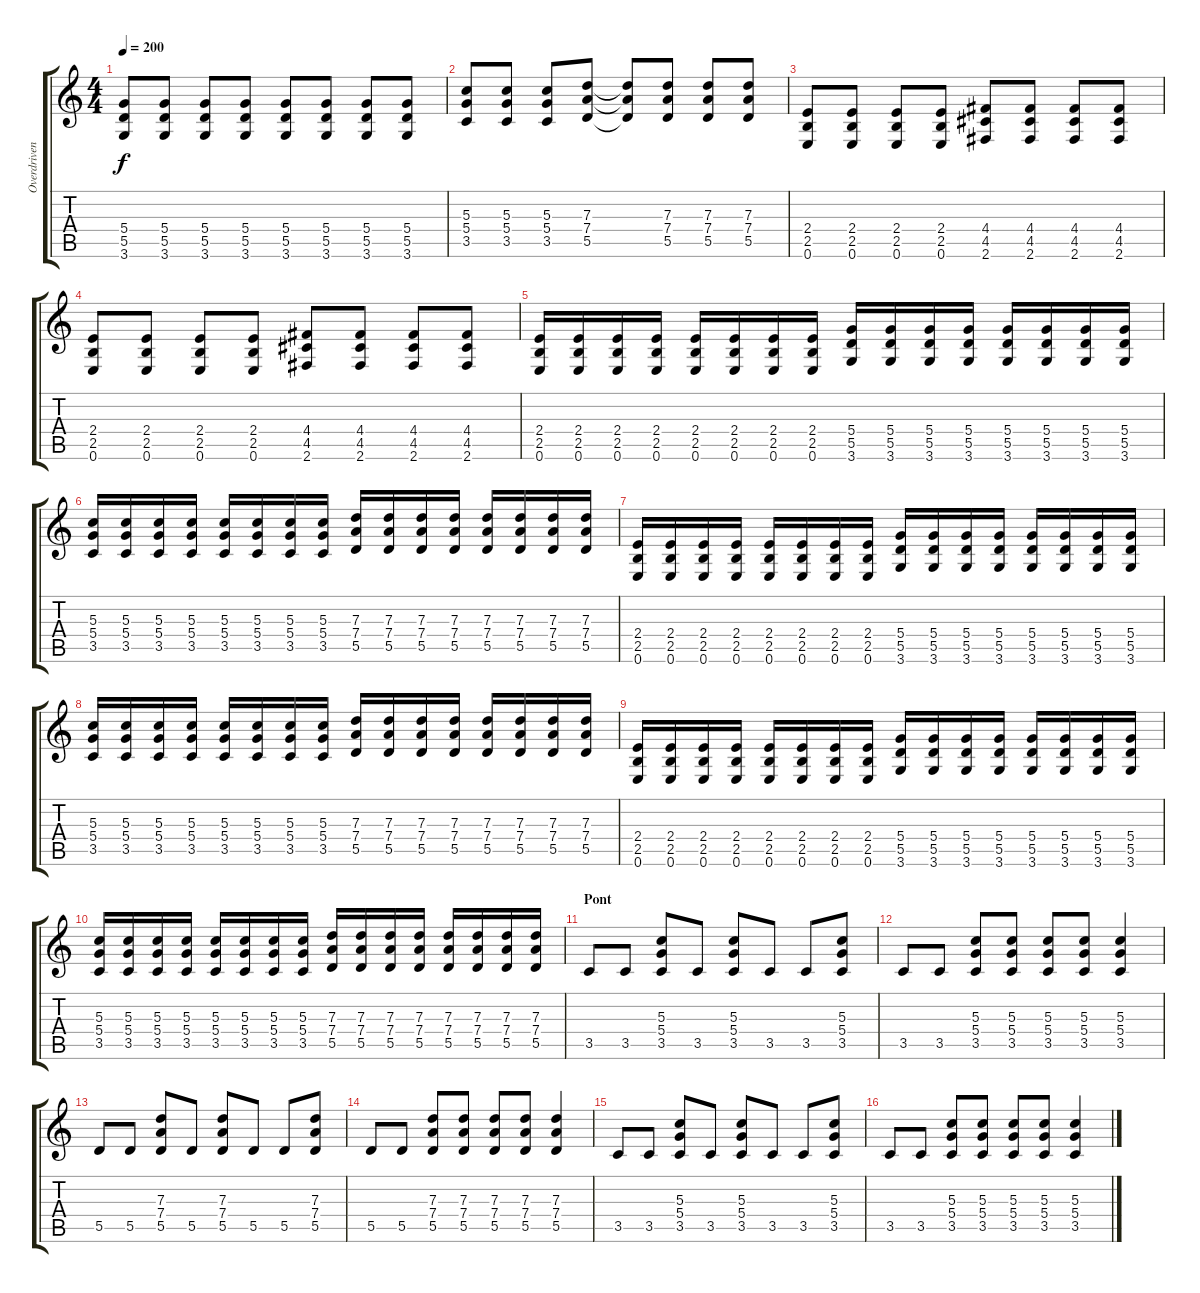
\track ("Overdriven guitar" "Overdriven") {instrument overdrivenguitar}
\staff {score tabs}
\tuning (E4 B3 G3 D3 A2 E2) {hide}
\ts (4 4)
\tempo 200
\clef g2
\ks c
(5.4 5.5 3.6).8{dy f} (5.4 5.5 3.6).8 (5.4 5.5 3.6).8 (5.4 5.5 3.6).8 (5.4 5.5 3.6).8 (5.4 5.5 3.6).8 (5.4 5.5 3.6).8 (5.4 5.5 3.6).8 |
(5.3 5.4 3.5).8 (5.3 5.4 3.5).8 (5.3 5.4 3.5).8 (7.3 7.4 5.5).8 (7.3{t} 7.4{t} 5.5{t}).8 (7.3 7.4 5.5).8 (7.3 7.4 5.5).8 (7.3 7.4 5.5).8 |
(2.4 2.5 0.6).8 (2.4 2.5 0.6).8 (2.4 2.5 0.6).8 (2.4 2.5 0.6).8 (4.4 4.5 2.6).8 (4.4 4.5 2.6).8 (4.4 4.5 2.6).8 (4.4 4.5 2.6).8 |
(2.4 2.5 0.6).8 (2.4 2.5 0.6).8 (2.4 2.5 0.6).8 (2.4 2.5 0.6).8 (4.4 4.5 2.6).8 (4.4 4.5 2.6).8 (4.4 4.5 2.6).8 (4.4 4.5 2.6).8 |
\section ("" "")
(2.4 2.5 0.6).16 (2.4 2.5 0.6).16 (2.4 2.5 0.6).16 (2.4 2.5 0.6).16 (2.4 2.5 0.6).16 (2.4 2.5 0.6).16 (2.4 2.5 0.6).16 (2.4 2.5 0.6).16 (5.4 5.5 3.6).16 (5.4 5.5 3.6).16 (5.4 5.5 3.6).16 (5.4 5.5 3.6).16 (5.4 5.5 3.6).16 (5.4 5.5 3.6).16 (5.4 5.5 3.6).16 (5.4 5.5 3.6).16 |
(5.3 5.4 3.5).16 (5.3 5.4 3.5).16 (5.3 5.4 3.5).16 (5.3 5.4 3.5).16 (5.3 5.4 3.5).16 (5.3 5.4 3.5).16 (5.3 5.4 3.5).16 (5.3 5.4 3.5).16 (7.3 7.4 5.5).16 (7.3 7.4 5.5).16 (7.3 7.4 5.5).16 (7.3 7.4 5.5).16 (7.3 7.4 5.5).16 (7.3 7.4 5.5).16 (7.3 7.4 5.5).16 (7.3 7.4 5.5).16 |
(2.4 2.5 0.6).16 (2.4 2.5 0.6).16 (2.4 2.5 0.6).16 (2.4 2.5 0.6).16 (2.4 2.5 0.6).16 (2.4 2.5 0.6).16 (2.4 2.5 0.6).16 (2.4 2.5 0.6).16 (5.4 5.5 3.6).16 (5.4 5.5 3.6).16 (5.4 5.5 3.6).16 (5.4 5.5 3.6).16 (5.4 5.5 3.6).16 (5.4 5.5 3.6).16 (5.4 5.5 3.6).16 (5.4 5.5 3.6).16 |
(5.3 5.4 3.5).16 (5.3 5.4 3.5).16 (5.3 5.4 3.5).16 (5.3 5.4 3.5).16 (5.3 5.4 3.5).16 (5.3 5.4 3.5).16 (5.3 5.4 3.5).16 (5.3 5.4 3.5).16 (7.3 7.4 5.5).16 (7.3 7.4 5.5).16 (7.3 7.4 5.5).16 (7.3 7.4 5.5).16 (7.3 7.4 5.5).16 (7.3 7.4 5.5).16 (7.3 7.4 5.5).16 (7.3 7.4 5.5).16 |
(2.4 2.5 0.6).16 (2.4 2.5 0.6).16 (2.4 2.5 0.6).16 (2.4 2.5 0.6).16 (2.4 2.5 0.6).16 (2.4 2.5 0.6).16 (2.4 2.5 0.6).16 (2.4 2.5 0.6).16 (5.4 5.5 3.6).16 (5.4 5.5 3.6).16 (5.4 5.5 3.6).16 (5.4 5.5 3.6).16 (5.4 5.5 3.6).16 (5.4 5.5 3.6).16 (5.4 5.5 3.6).16 (5.4 5.5 3.6).16 |
(5.3 5.4 3.5).16 (5.3 5.4 3.5).16 (5.3 5.4 3.5).16 (5.3 5.4 3.5).16 (5.3 5.4 3.5).16 (5.3 5.4 3.5).16 (5.3 5.4 3.5).16 (5.3 5.4 3.5).16 (7.3 7.4 5.5).16 (7.3 7.4 5.5).16 (7.3 7.4 5.5).16 (7.3 7.4 5.5).16 (7.3 7.4 5.5).16 (7.3 7.4 5.5).16 (7.3 7.4 5.5).16 (7.3 7.4 5.5).16 |
\section ("" "Pont")
3.5.8 3.5.8 (5.3 5.4 3.5).8 3.5.8 (5.3 5.4 3.5).8 3.5.8 3.5.8 (5.3 5.4 3.5).8 |
3.5.8 3.5.8 (5.3 5.4 3.5).8 (5.3 5.4 3.5).8 (5.3 5.4 3.5).8 (5.3 5.4 3.5).8 (5.3 5.4 3.5).4 |
5.5.8 5.5.8 (7.3 7.4 5.5).8 5.5.8 (7.3 7.4 5.5).8 5.5.8 5.5.8 (7.3 7.4 5.5).8 |
5.5.8 5.5.8 (7.3 7.4 5.5).8 (7.3 7.4 5.5).8 (7.3 7.4 5.5).8 (7.3 7.4 5.5).8 (7.3 7.4 5.5).4 |
3.5.8 3.5.8 (5.3 5.4 3.5).8 3.5.8 (5.3 5.4 3.5).8 3.5.8 3.5.8 (5.3 5.4 3.5).8 |
3.5.8 3.5.8 (5.3 5.4 3.5).8 (5.3 5.4 3.5).8 (5.3 5.4 3.5).8 (5.3 5.4 3.5).8 (5.3 5.4 3.5).4
